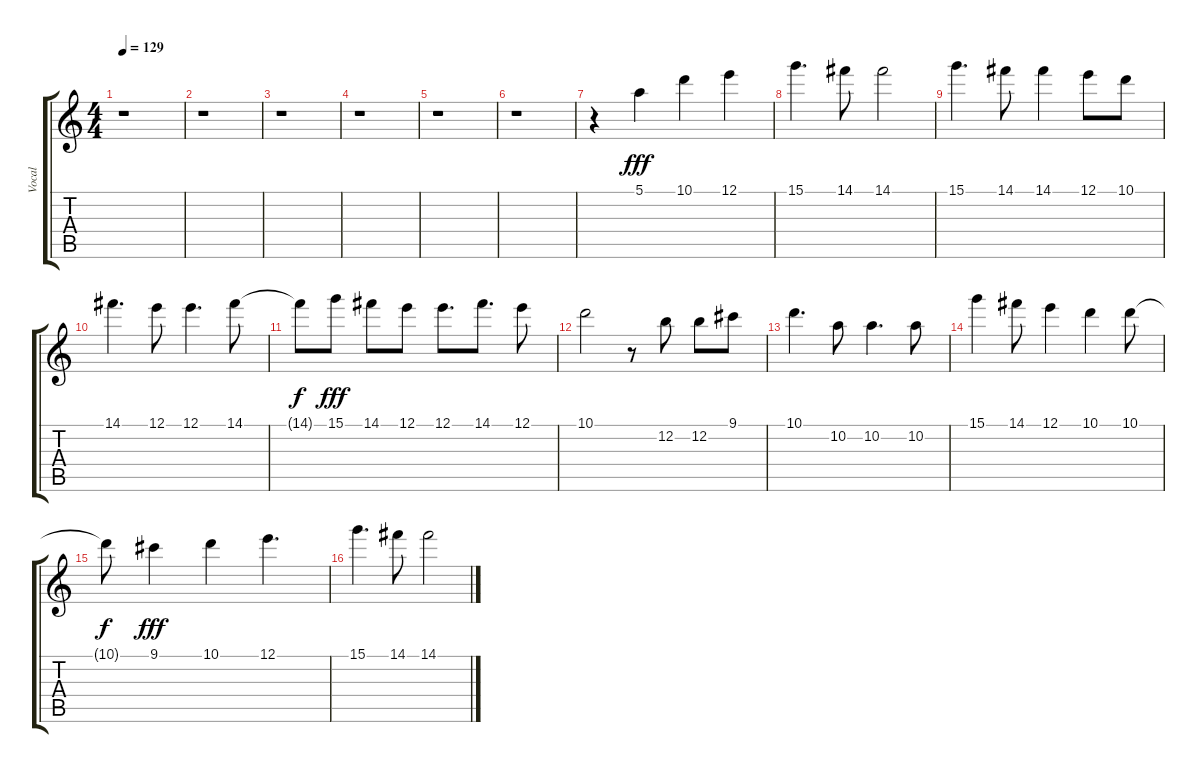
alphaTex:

\track ("Vocal" "Vocal") {instrument electricguitarmuted}
\staff {score tabs}
\tuning (E4 B3 G3 D3 A2 E2) {hide}
\ts (4 4)
\tempo 129
\clef g2
\ks c
r.1{dy fff} |
r.1 |
r.1 |
r.1 |
r.1 |
r.1 |
r.4 5.1.4 10.1.4 12.1.4 |
15.1.4{d} 14.1.8 14.1.2 |
15.1.4{d} 14.1.8 14.1.4 12.1.8 10.1.8 |
14.1.4{d} 12.1.8 12.1.4{d} 14.1.8 |
14.1{t}.8{dy f} 15.1.8{dy fff} 14.1.8 12.1.8 12.1.8{d} 14.1.8{d} 12.1.8 |
10.1.2 r.8 12.2.8 12.2.8 9.1.8 |
10.1.4{d} 10.2.8 10.2.4{d} 10.2.8 |
15.1.4 14.1.8 12.1.4 10.1.4 10.1.8 |
10.1{t}.8{dy f} 9.1.4{dy fff} 10.1.4 12.1.4{d} |
15.1.4{d} 14.1.8 14.1.2
